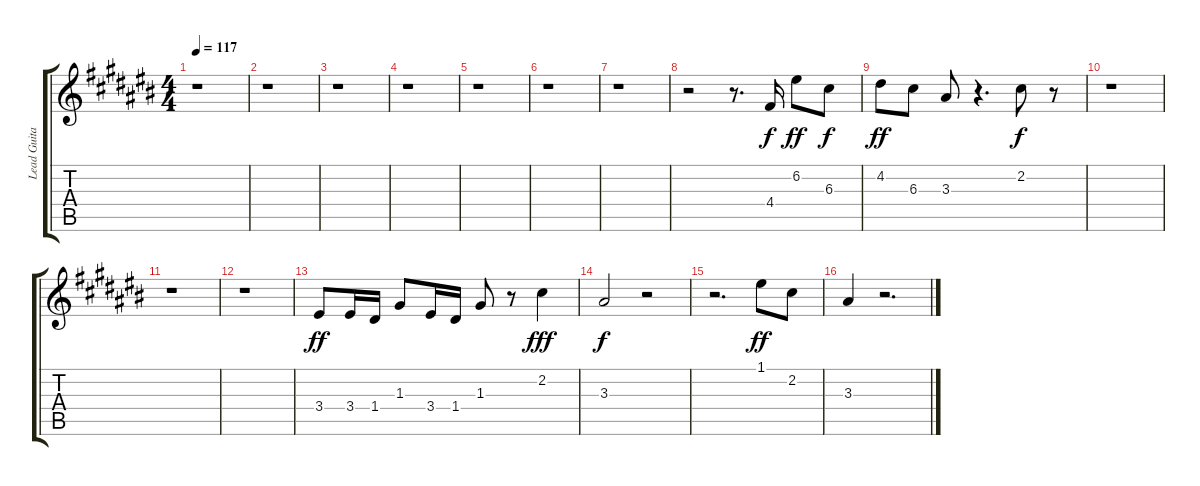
\track ("Lead Guitar" "Lead Guita") {instrument electricguitarclean}
\staff {score tabs}
\tuning (E4 B3 G3 D3 A2 E2) {hide}
\ts (4 4)
\tempo 117
\clef g2
\ks a#minor
r.1{dy fff} |
r.1 |
r.1 |
r.1 |
r.1 |
r.1 |
r.1 |
r.2 r.8{d} 4.4.16{dy f} 6.2.8{dy ff} 6.3.8{dy f} |
4.2.8{dy ff} 6.3.8 3.3.8 r.4{d} 2.2.8{dy f} r.8 |
r.1 |
r.1 |
r.1 |
3.4.8{dy ff} 3.4.16 1.4.16 1.3.8 3.4.16 1.4.16 1.3.8 r.8 2.2.4{dy fff} |
3.3.2{dy f} r.2 |
r.2{d} 1.1.8{dy ff} 2.2.8 |
3.3.4 r.2{d}
